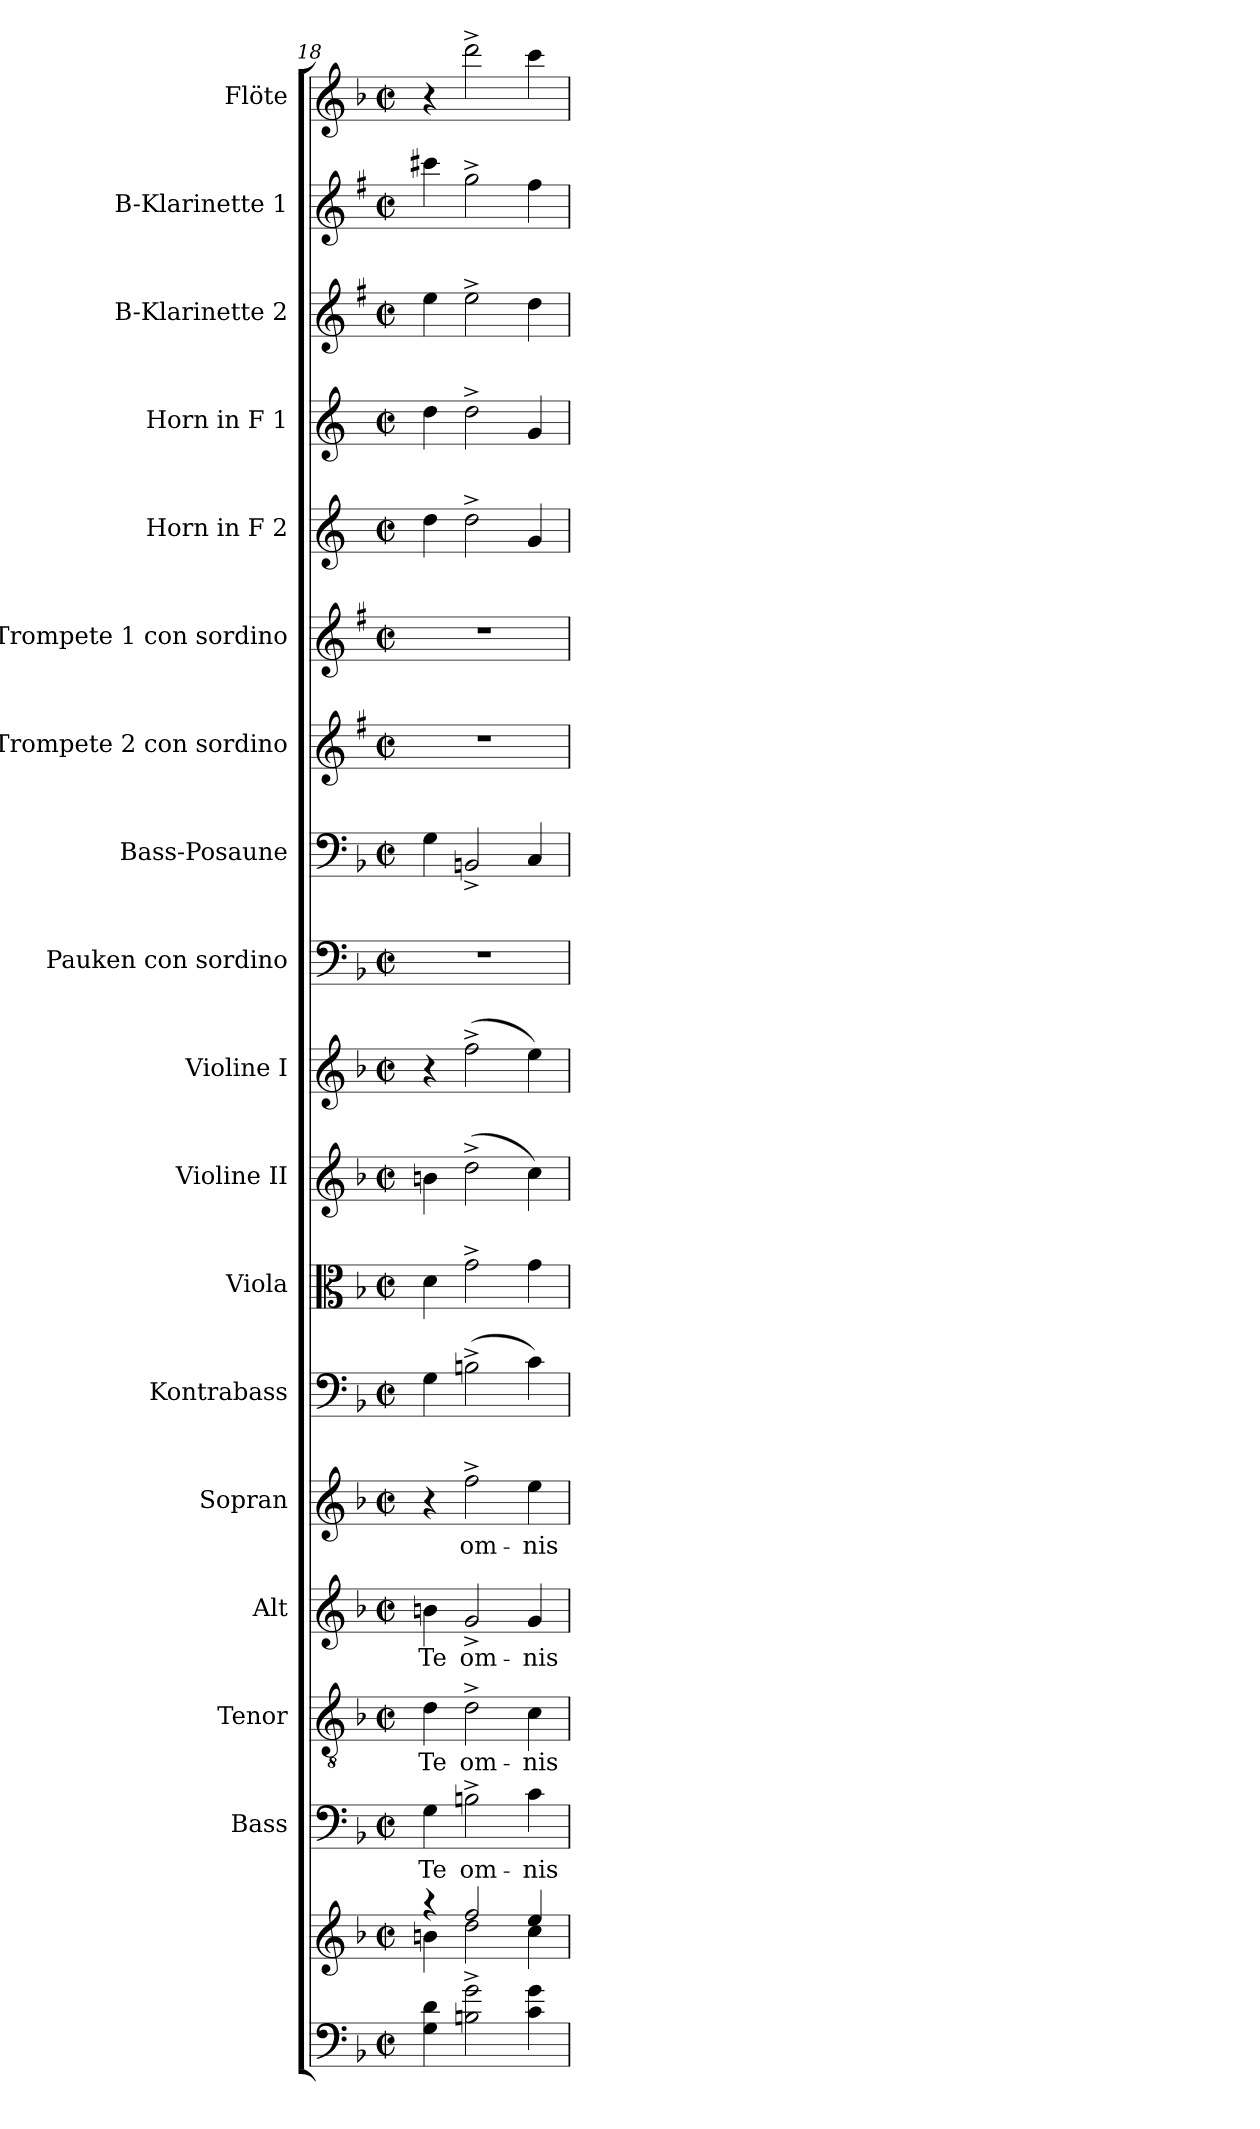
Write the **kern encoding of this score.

**kern	**kern	**kern	**text	**kern	**text	**kern	**text	**kern	**text	**kern	**kern	**kern	**kern	**kern	**kern	**kern	**kern	**kern	**kern	**kern	**kern	**kern
*part18	*part18	*part17	*part17	*part16	*part16	*part15	*part15	*part14	*part14	*part13	*part12	*part11	*part10	*part9	*part8	*part7	*part6	*part5	*part4	*part3	*part2	*part1
*staff19	*staff18	*staff17	*staff17	*staff16	*staff16	*staff15	*staff15	*staff14	*staff14	*staff13	*staff12	*staff11	*staff10	*staff9	*staff8	*staff7	*staff6	*staff5	*staff4	*staff3	*staff2	*staff1
*	*	*I"Bass	*	*I"Tenor	*	*I"Alt	*	*I"Sopran	*	*I"Kontrabass	*I"Viola	*I"Violine II	*I"Violine I	*I"Pauken con sordino	*I"Bass-Posaune	*I"B-Trompete 2 con sordino	*I"B-Trompete 1 con sordino	*I"Horn in F 2	*I"Horn in F 1	*I"B-Klarinette 2	*I"B-Klarinette 1	*I"Flöte
*	*	*I'B.	*	*I'T.	*	*I'A.	*	*I'S.	*	*I'Kb.	*I'Vla.	*I'Vl. II	*I'Vl. I	*I'Pk.	*I'B. Pos.	*I'B Trp. 2	*I'B Trp. 1	*	*	*I'B Kl. 2	*I'B Kl. 1	*I'Fl.
*clefF4	*clefG2	*clefF4	*	*clefGv2	*	*clefG2	*	*clefG2	*	*clefF4	*clefC3	*clefG2	*clefG2	*clefF4	*clefF4	*clefG2	*clefG2	*clefG2	*clefG2	*clefG2	*clefG2	*clefG2
*	*	*	*	*	*	*	*	*	*	*ITrd7c12	*	*	*	*	*	*ITrd1c2	*ITrd1c2	*ITrd4c7	*ITrd4c7	*ITrd1c2	*ITrd1c2	*
*k[b-]	*k[b-]	*k[b-]	*	*k[b-]	*	*k[b-]	*	*k[b-]	*	*k[b-]	*k[b-]	*k[b-]	*k[b-]	*k[b-]	*k[b-]	*k[b-]	*k[b-]	*k[b-]	*k[b-]	*k[b-]	*k[b-]	*k[b-]
*F:	*F:	*F:	*	*F:	*	*F:	*	*F:	*	*F:	*F:	*F:	*F:	*F:	*F:	*F:	*F:	*F:	*F:	*F:	*F:	*F:
*M2/2	*M2/2	*M2/2	*	*M2/2	*	*M2/2	*	*M2/2	*	*M2/2	*M2/2	*M2/2	*M2/2	*M2/2	*M2/2	*M2/2	*M2/2	*M2/2	*M2/2	*M2/2	*M2/2	*M2/2
*met(c|)	*met(c|)	*met(c|)	*	*met(c|)	*	*met(c|)	*	*met(c|)	*	*met(c|)	*met(c|)	*met(c|)	*met(c|)	*met(c|)	*met(c|)	*met(c|)	*met(c|)	*met(c|)	*met(c|)	*met(c|)	*met(c|)	*met(c|)
=18	=18	=18	=18	=18	=18	=18	=18	=18	=18	=18	=18	=18	=18	=18	=18	=18	=18	=18	=18	=18	=18	=18
*	*^	*	*	*	*	*	*	*	*	*	*	*	*	*	*	*	*	*	*	*	*	*
!	!	!	!	!LO:LY:b	!	!LO:LY:b	!	!LO:LY:b	!	!	!	!	!	!	!	!	!	!	!	!	!	!	!
4G\ 4d\	4rgg	4bn\	4G\	Te	4d\	Te	4bn\	Te	4r	.	4GG\	4d\	4bn\	4r	1r	4G\	1r	1r	4g\	4g\	4dd\	4bbn\	4r
!	!	!	!	!LO:LY:b	!	!LO:LY:b	!	!LO:LY:b	!	!LO:LY:b	!	!	!	!	!	!	!	!	!	!	!	!	!
2Bn\^> 2g\^>	2ff/	2dd\	2Bn^>\	om-	2d^>\	om-	2g^>/	om-	2ff^>\	om-	(>2BBn^>\	2g^>\	(>2dd^>\	(>2ff^>\	.	2BBn^</	.	.	2g^>\	2g^>\	2dd^>\	2ff^>\	2ddd^>\
!	!	!	!	!LO:LY:b	!	!LO:LY:b	!	!LO:LY:b	!	!LO:LY:b	!	!	!	!	!	!	!	!	!	!	!	!	!
4c\ 4g\	4ee/	4cc\	4c\	-nis	4c\	-nis	4g/	-nis	4ee\	-nis	4C\)	4g\	4cc\)	4ee\)	.	4C/	.	.	4c/	4c/	4cc\	4ee\	4ccc\
*	*v	*v	*	*	*	*	*	*	*	*	*	*	*	*	*	*	*	*	*	*	*	*	*
=	=	=	=	=	=	=	=	=	=	=	=	=	=	=	=	=	=	=	=	=	=	=
*-	*-	*-	*-	*-	*-	*-	*-	*-	*-	*-	*-	*-	*-	*-	*-	*-	*-	*-	*-	*-	*-	*-
